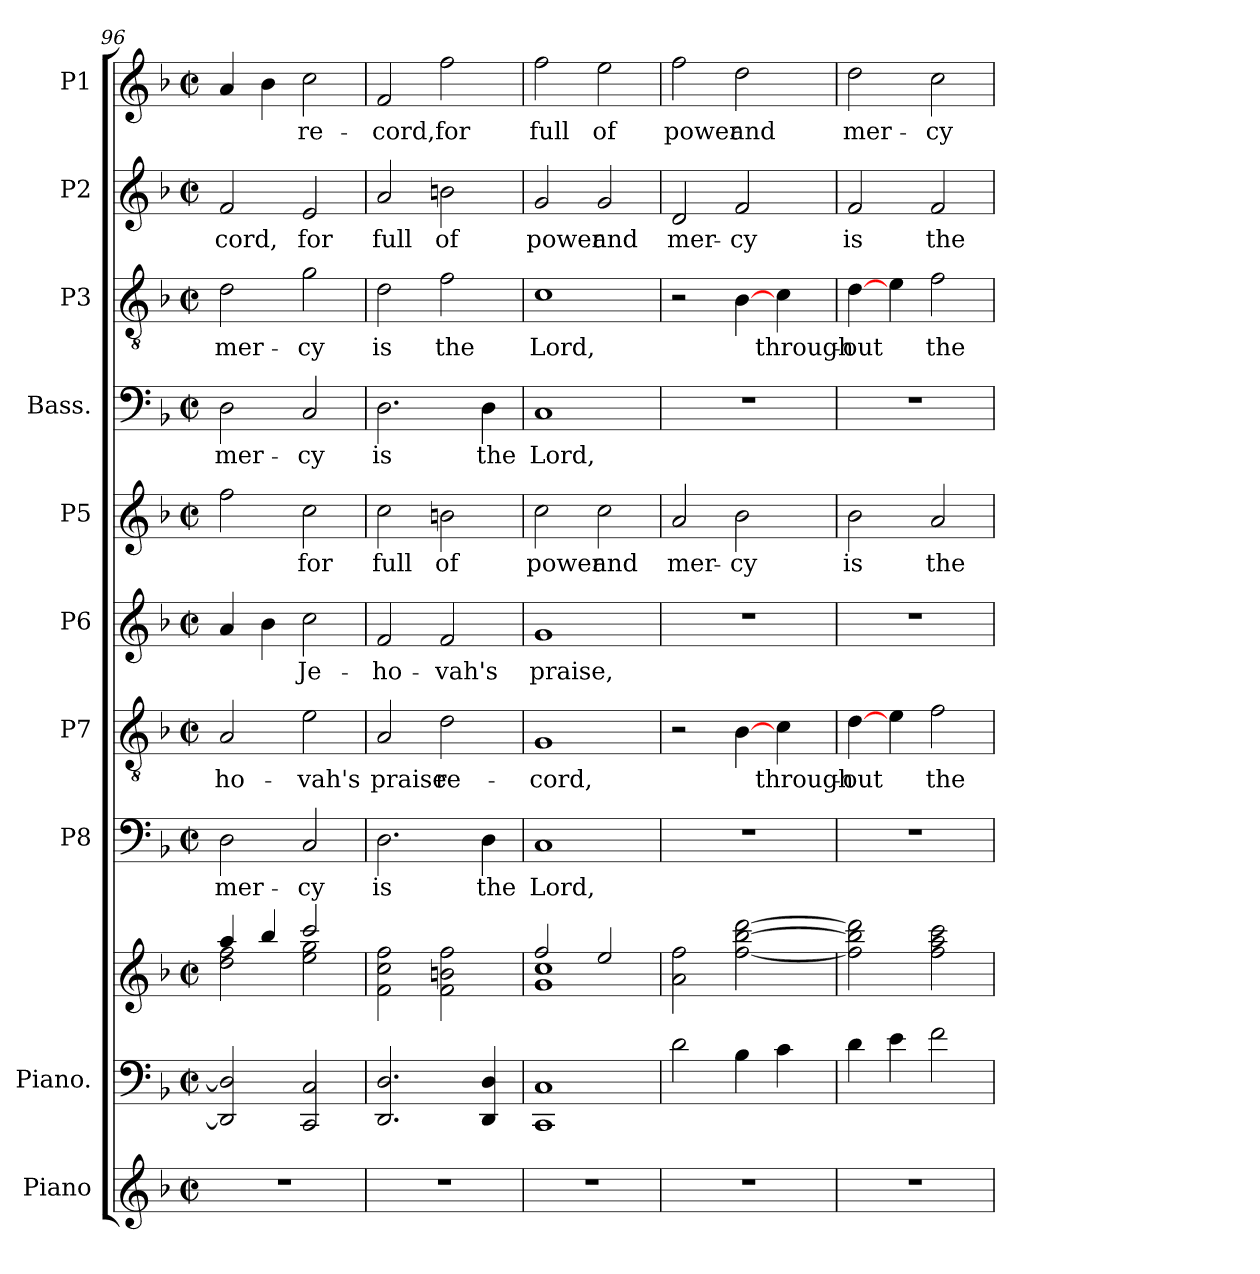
**kern	**kern	**kern	**kern	**text	**kern	**text	**kern	**text	**kern	**text	**kern	**text	**kern	**text	**kern	**text	**kern	**text
*part10	*part9	*part9	*part8	*part8	*part7	*part7	*part6	*part6	*part5	*part5	*part4	*part4	*part3	*part3	*part2	*part2	*part1	*part1
*staff11	*staff10	*staff9	*staff8	*staff8	*staff7	*staff7	*staff6	*staff6	*staff5	*staff5	*staff4	*staff4	*staff3	*staff3	*staff2	*staff2	*staff1	*staff1
*I"Piano	*I"Piano.	*	*I"P8	*	*I"P7	*	*I"P6	*	*I"P5	*	*I"Bass.	*	*I"P3	*	*I"P2	*	*I"P1	*
*I'Pno.	*	*	*	*	*	*	*	*	*	*	*	*	*	*	*	*	*	*
*clefG2	*clefF4	*clefG2	*clefF4	*	*clefGv2	*	*clefG2	*	*clefG2	*	*clefF4	*	*clefGv2	*	*clefG2	*	*clefG2	*
*k[b-]	*k[b-]	*k[b-]	*k[b-]	*	*k[b-]	*	*k[b-]	*	*k[b-]	*	*k[b-]	*	*k[b-]	*	*k[b-]	*	*k[b-]	*
*F:	*F:	*F:	*F:	*	*F:	*	*F:	*	*F:	*	*F:	*	*F:	*	*F:	*	*F:	*
*M2/2	*M2/2	*M2/2	*M2/2	*	*M2/2	*	*M2/2	*	*M2/2	*	*M2/2	*	*M2/2	*	*M2/2	*	*M2/2	*
*met(c|)	*met(c|)	*met(c|)	*met(c|)	*	*met(c|)	*	*met(c|)	*	*met(c|)	*	*met(c|)	*	*met(c|)	*	*met(c|)	*	*met(c|)	*
=96	=96	=96	=96	=96	=96	=96	=96	=96	=96	=96	=96	=96	=96	=96	=96	=96	=96	=96
*	*	*^	*	*	*	*	*	*	*	*	*	*	*	*	*	*	*	*
!	!	!	!	!	!LO:LY:b:color=#000000	!	!	!	!	!	!	!	!	!	!	!	!	!	!
!	!	!	!	!	!	!	!LO:LY:b:color=#000000	!	!	!	!	!	!	!	!	!	!	!	!
!	!	!	!	!	!	!	!	!	!LO:LY:b:color=#000000	!	!	!	!	!	!	!	!	!	!
!	!	!	!	!	!	!	!	!	!	!	!LO:LY:b:color=#000000	!	!	!	!	!	!	!	!
!	!	!	!	!	!	!	!	!	!	!	!	!	!LO:LY:b:color=#000000	!	!	!	!	!	!
!	!	!	!	!	!	!	!	!	!	!	!	!	!	!	!LO:LY:b:color=#000000	!	!	!	!
!	!	!	!	!	!	!	!	!	!	!	!	!	!	!	!	!	!LO:LY:b:color=#000000	!	!
!	!	!	!	!	!	!	!	!	!	!	!	!	!	!	!	!	!	!	!LO:LY:b:color=#000000
1r	2DDi/] 2Di]	4aai/	2ddi\ 2ffi	2Di\	mer-	2Ai/	-ho-	4ai/	.	2ffi\	.	2Di\	mer-	2di\	mer-	2fi/	-cord,	4ai/	.
!	!	!	!	!	!	!	!	!	!LO:LY:b:color=#000000	!	!	!	!	!	!	!	!	!	!
!	!	!	!	!	!	!	!	!	!	!	!	!	!	!	!	!	!	!	!LO:LY:b:color=#000000
.	.	4bb-i/	.	.	.	.	.	4b-i\	.	.	.	.	.	.	.	.	.	4b-i\	.
!	!	!	!	!	!LO:LY:b:color=#000000	!	!	!	!	!	!	!	!	!	!	!	!	!	!
!	!	!	!	!	!	!	!LO:LY:b:color=#000000	!	!	!	!	!	!	!	!	!	!	!	!
!	!	!	!	!	!	!	!	!	!LO:LY:b:color=#000000	!	!	!	!	!	!	!	!	!	!
!	!	!	!	!	!	!	!	!	!	!	!LO:LY:b:color=#000000	!	!	!	!	!	!	!	!
!	!	!	!	!	!	!	!	!	!	!	!	!	!LO:LY:b:color=#000000	!	!	!	!	!	!
!	!	!	!	!	!	!	!	!	!	!	!	!	!	!	!LO:LY:b:color=#000000	!	!	!	!
!	!	!	!	!	!	!	!	!	!	!	!	!	!	!	!	!	!LO:LY:b:color=#000000	!	!
!	!	!	!	!	!	!	!	!	!	!	!	!	!	!	!	!	!	!	!LO:LY:b:color=#000000
.	2CCi/ 2Ci	2ccci/	2eei\ 2ggi	2Ci/	-cy	2ei\	-vah's	2cci\	Je-	2cci\	for	2Ci/	-cy	2gi\	-cy	2ei/	for	2cci\	re-
*	*	*v	*v	*	*	*	*	*	*	*	*	*	*	*	*	*	*	*	*
!!LO:LB:g=z
=97	=97	=97	=97	=97	=97	=97	=97	=97	=97	=97	=97	=97	=97	=97	=97	=97	=97	=97
*	*	*^	*	*	*	*	*	*	*	*	*	*	*	*	*	*	*	*
!	!	!	!	!	!LO:LY:b:color=#000000	!	!	!	!	!	!	!	!	!	!	!	!	!	!
*	*	*v	*v	*	*	*	*	*	*	*	*	*	*	*	*	*	*	*	*
*	*	*^	*	*	*	*	*	*	*	*	*	*	*	*	*	*	*	*
!	!	!	!	!	!	!	!LO:LY:b:color=#000000	!	!	!	!	!	!	!	!	!	!	!	!
*	*	*v	*v	*	*	*	*	*	*	*	*	*	*	*	*	*	*	*	*
*	*	*^	*	*	*	*	*	*	*	*	*	*	*	*	*	*	*	*
!	!	!	!	!	!	!	!	!	!LO:LY:b:color=#000000	!	!	!	!	!	!	!	!	!	!
*	*	*v	*v	*	*	*	*	*	*	*	*	*	*	*	*	*	*	*	*
*	*	*^	*	*	*	*	*	*	*	*	*	*	*	*	*	*	*	*
!	!	!	!	!	!	!	!	!	!	!	!LO:LY:b:color=#000000	!	!	!	!	!	!	!	!
*	*	*v	*v	*	*	*	*	*	*	*	*	*	*	*	*	*	*	*	*
*	*	*^	*	*	*	*	*	*	*	*	*	*	*	*	*	*	*	*
!	!	!	!	!	!	!	!	!	!	!	!	!	!LO:LY:b:color=#000000	!	!	!	!	!	!
*	*	*v	*v	*	*	*	*	*	*	*	*	*	*	*	*	*	*	*	*
*	*	*^	*	*	*	*	*	*	*	*	*	*	*	*	*	*	*	*
!	!	!	!	!	!	!	!	!	!	!	!	!	!	!	!LO:LY:b:color=#000000	!	!	!	!
*	*	*v	*v	*	*	*	*	*	*	*	*	*	*	*	*	*	*	*	*
*	*	*^	*	*	*	*	*	*	*	*	*	*	*	*	*	*	*	*
!	!	!	!	!	!	!	!	!	!	!	!	!	!	!	!	!	!LO:LY:b:color=#000000	!	!
*	*	*v	*v	*	*	*	*	*	*	*	*	*	*	*	*	*	*	*	*
*	*	*^	*	*	*	*	*	*	*	*	*	*	*	*	*	*	*	*
!	!	!	!	!	!	!	!	!	!	!	!	!	!	!	!	!	!	!	!LO:LY:b:color=#000000
*	*	*v	*v	*	*	*	*	*	*	*	*	*	*	*	*	*	*	*	*
1r	2.DDi/ 2.Di	2fi\ 2cci 2ffi	2.Di\	is	2Ai/	praise	2fi/	-ho-	2cci\	full	2.Di\	is	2di\	is	2ai/	full	2fi/	-cord,
!	!	!	!	!	!	!LO:LY:b:color=#000000	!	!	!	!	!	!	!	!	!	!	!	!
!	!	!	!	!	!	!	!	!LO:LY:b:color=#000000	!	!	!	!	!	!	!	!	!	!
!	!	!	!	!	!	!	!	!	!	!LO:LY:b:color=#000000	!	!	!	!	!	!	!	!
!	!	!	!	!	!	!	!	!	!	!	!	!	!	!LO:LY:b:color=#000000	!	!	!	!
!	!	!	!	!	!	!	!	!	!	!	!	!	!	!	!	!LO:LY:b:color=#000000	!	!
!	!	!	!	!	!	!	!	!	!	!	!	!	!	!	!	!	!	!LO:LY:b:color=#000000
.	.	2fi\ 2bni 2ffi	.	.	2di\	re-	2fi/	-vah's	2bni\	of	.	.	2fi\	the	2bni\	of	2ffi\	for
!	!	!	!	!LO:LY:b:color=#000000	!	!	!	!	!	!	!	!	!	!	!	!	!	!
!	!	!	!	!	!	!	!	!	!	!	!	!LO:LY:b:color=#000000	!	!	!	!	!	!
.	4DDi/ 4Di	.	4Di\	the	.	.	.	.	.	.	4Di\	the	.	.	.	.	.	.
=98	=98	=98	=98	=98	=98	=98	=98	=98	=98	=98	=98	=98	=98	=98	=98	=98	=98	=98
*	*	*^	*	*	*	*	*	*	*	*	*	*	*	*	*	*	*	*
!	!	!	!	!	!LO:LY:b:color=#000000	!	!	!	!	!	!	!	!	!	!	!	!	!	!
!	!	!	!	!	!	!	!LO:LY:b:color=#000000	!	!	!	!	!	!	!	!	!	!	!	!
!	!	!	!	!	!	!	!	!	!LO:LY:b:color=#000000	!	!	!	!	!	!	!	!	!	!
!	!	!	!	!	!	!	!	!	!	!	!LO:LY:b:color=#000000	!	!	!	!	!	!	!	!
!	!	!	!	!	!	!	!	!	!	!	!	!	!LO:LY:b:color=#000000	!	!	!	!	!	!
!	!	!	!	!	!	!	!	!	!	!	!	!	!	!	!LO:LY:b:color=#000000	!	!	!	!
!	!	!	!	!	!	!	!	!	!	!	!	!	!	!	!	!	!LO:LY:b:color=#000000	!	!
!	!	!	!	!	!	!	!	!	!	!	!	!	!	!	!	!	!	!	!LO:LY:b:color=#000000
1r	1CCi 1Ci	2ffi/	1gi 1cci	1Ci	Lord,	1Gi	-cord,	1gi	praise,	2cci\	power	1Ci	Lord,	1ci	Lord,	2gi/	power	2ffi\	full
!	!	!	!	!	!	!	!	!	!	!	!LO:LY:b:color=#000000	!	!	!	!	!	!	!	!
!	!	!	!	!	!	!	!	!	!	!	!	!	!	!	!	!	!LO:LY:b:color=#000000	!	!
!	!	!	!	!	!	!	!	!	!	!	!	!	!	!	!	!	!	!	!LO:LY:b:color=#000000
.	.	2eei/	.	.	.	.	.	.	.	2cci\	and	.	.	.	.	2gi/	and	2eei\	of
*	*	*v	*v	*	*	*	*	*	*	*	*	*	*	*	*	*	*	*	*
=99	=99	=99	=99	=99	=99	=99	=99	=99	=99	=99	=99	=99	=99	=99	=99	=99	=99	=99
!	!	!	!	!	!	!	!	!	!	!LO:LY:b:color=#000000	!	!	!	!	!	!	!	!
!	!	!	!	!	!	!	!	!	!	!	!	!	!	!	!	!LO:LY:b:color=#000000	!	!
!	!	!	!	!	!	!	!	!	!	!	!	!	!	!	!	!	!	!LO:LY:b:color=#000000
1r	2di\	2ai\ 2ffi	1r	.	2r	.	1r	.	2ai/	mer-	1r	.	2r	.	2di/	mer-	2ffi\	power
!	!	!	!	!	!	!	!	!	!	!LO:LY:b:color=#000000	!	!	!	!	!	!	!	!
!	!	!	!	!	!	!	!	!	!	!	!	!	!	!	!	!LO:LY:b:color=#000000	!	!
!	!	!	!	!	!	!	!	!	!	!	!	!	!	!	!	!	!	!LO:LY:b:color=#000000
.	4B-i\	[2ffi\ [2bb-i [2dddi	.	.	[4B-i\	.	.	.	2b-i\	-cy	.	.	[4B-i\	.	2fi/	-cy	2ddi\	and
!	!	!	!	!	!	!LO:LY:b:color=#000000	!	!	!	!	!	!	!	!	!	!	!	!
!	!	!	!	!	!	!	!	!	!	!	!	!	!	!LO:LY:b:color=#000000	!	!	!	!
.	4ci\	.	.	.	4ci\	through-	.	.	.	.	.	.	4ci\	through-	.	.	.	.
=100	=100	=100	=100	=100	=100	=100	=100	=100	=100	=100	=100	=100	=100	=100	=100	=100	=100	=100
!	!	!	!	!	!	!LO:LY:b:color=#000000	!	!	!	!	!	!	!	!	!	!	!	!
!	!	!	!	!	!	!	!	!	!	!LO:LY:b:color=#000000	!	!	!	!	!	!	!	!
!	!	!	!	!	!	!	!	!	!	!	!	!	!	!LO:LY:b:color=#000000	!	!	!	!
!	!	!	!	!	!	!	!	!	!	!	!	!	!	!	!	!LO:LY:b:color=#000000	!	!
!	!	!	!	!	!	!	!	!	!	!	!	!	!	!	!	!	!	!LO:LY:b:color=#000000
1r	4di\	2ffi\] 2bb-i] 2dddi]	1r	.	[4di\	-out	1r	.	2b-i\	is	1r	.	[4di\	-out	2fi/	is	2ddi\	mer-
.	4ei\	.	.	.	4ei\	.	.	.	.	.	.	.	4ei\	.	.	.	.	.
!	!	!	!	!	!	!LO:LY:b:color=#000000	!	!	!	!	!	!	!	!	!	!	!	!
!	!	!	!	!	!	!	!	!	!	!LO:LY:b:color=#000000	!	!	!	!	!	!	!	!
!	!	!	!	!	!	!	!	!	!	!	!	!	!	!LO:LY:b:color=#000000	!	!	!	!
!	!	!	!	!	!	!	!	!	!	!	!	!	!	!	!	!LO:LY:b:color=#000000	!	!
!	!	!	!	!	!	!	!	!	!	!	!	!	!	!	!	!	!	!LO:LY:b:color=#000000
.	2fi\	2ffi\ 2aai 2ccci	.	.	2fi\	the	.	.	2ai/	the	.	.	2fi\	the	2fi/	the	2cci\	-cy
=	=	=	=	=	=	=	=	=	=	=	=	=	=	=	=	=	=	=
*-	*-	*-	*-	*-	*-	*-	*-	*-	*-	*-	*-	*-	*-	*-	*-	*-	*-	*-
